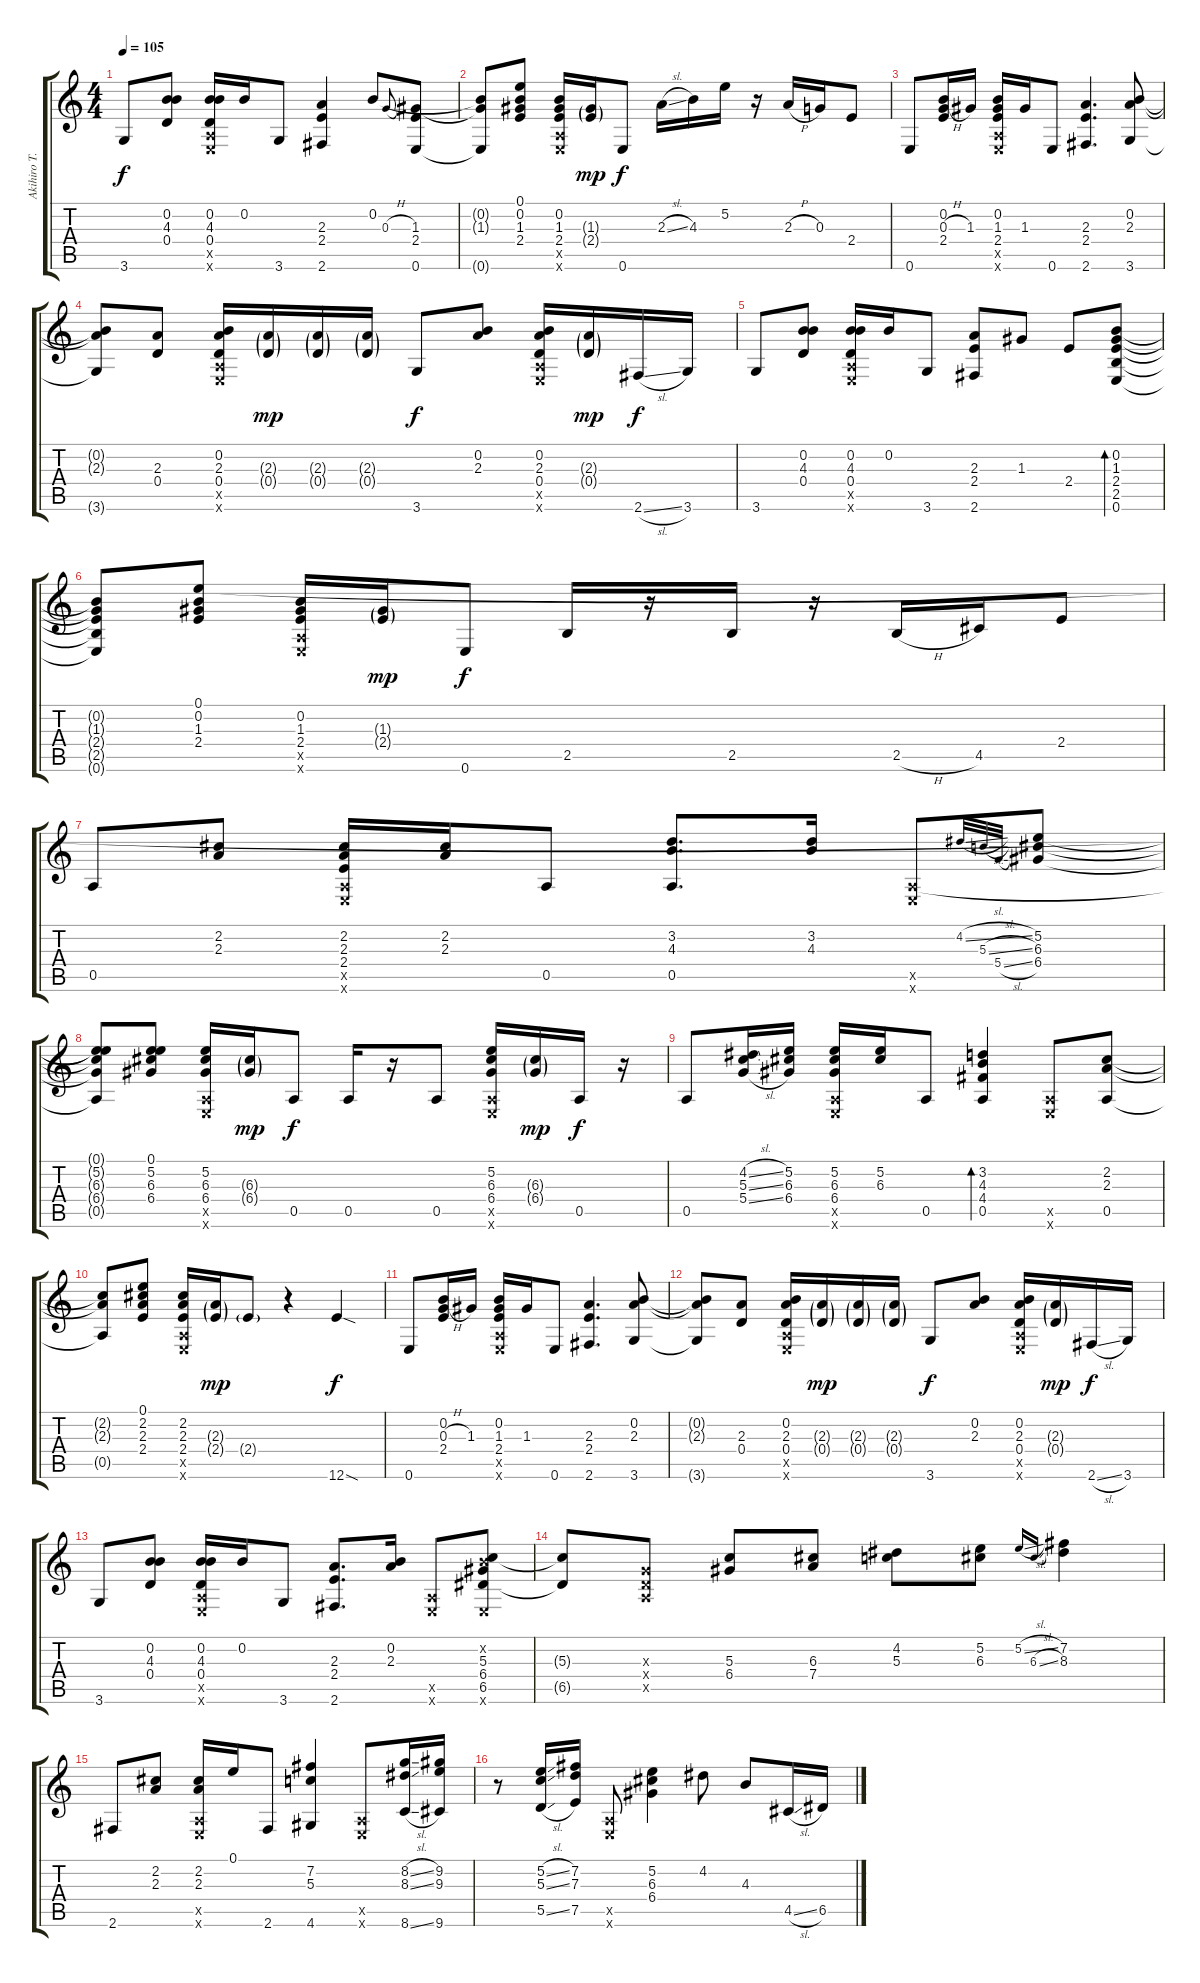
\track ("Akihiro T." "Akihiro T.") {instrument acousticguitarsteel}
\staff {score tabs}
\tuning (E4 B3 G3 D3 A2 E2) {hide}
\ts (4 4)
\tempo 105
\clef g2
\ks c
3.6.8{dy f} (0.2 4.3 0.4).8 (0.2 4.3 0.4 0.5{x} 0.6{x}).16 0.2.16 3.6.8 (2.3 2.4 2.6).4 0.2.8 0.3{h}.8{gr onbeat} (1.3 2.4 0.6).8 |
(0.2{t} 1.3{t} 0.6{t}).8 (0.1 0.2 1.3 2.4).8 (0.2 1.3 2.4 0.5{x} 0.6{x}).16 (1.3{g} 2.4{g}).16{dy mp} 0.6.8{dy f} 2.3{sl}.16 4.3.16 5.2.16 r.16 2.3{h}.16 0.3.16 2.4.8 |
0.6.8 (0.2 0.3{h} 2.4).16 1.3.16 (0.2 1.3 2.4 0.5{x} 0.6{x}).16 1.3.16 0.6.8 (2.3 2.4 2.6).4{d} (0.2 2.3 3.6).8 |
(0.2{t} 2.3{t} 3.6{t}).8 (2.3 0.4).8 (0.2 2.3 0.4 0.5{x} 0.6{x}).16 (2.3{g} 0.4{g}).16{dy mp} (2.3{g} 0.4{g}).16 (2.3{g} 0.4{g}).16 3.6.8{dy f} (0.2 2.3).8 (0.2 2.3 0.4 0.5{x} 0.6{x}).16 (2.3{g} 0.4{g}).16{dy mp} 2.6{sl}.16{dy f} 3.6.16 |
3.6.8 (0.2 4.3 0.4).8 (0.2 4.3 0.4 0.5{x} 0.6{x}).16 0.2.16 3.6.8 (2.3 2.4 2.6).8 1.3.8 2.4.8 (0.2 1.3 2.4 2.5 0.6).8{bd 60} |
(0.2{t} 1.3{t} 2.4{t} 2.5{t} 0.6{t}).8 (0.1 0.2 1.3 2.4).8 (0.2 1.3 2.4 0.5{x} 0.6{x}).16 (1.3{g} 2.4{g}).16{dy mp} 0.6.8{dy f} 2.5.16 r.16 2.5.16 r.16 2.5{h}.16 4.5.16 2.4.8 |
0.5.8 (2.2 2.3).8 (2.2 2.3 2.4 0.5{x} 0.6{x}).16 (2.2 2.3).16 0.5.8 (3.2 4.3 0.5).8{d} (3.2 4.3).16 (0.5{x} 0.6{x}).8 4.2{sl}.32{gr onbeat} 5.3{sl}.32{gr onbeat} 5.4{sl}.32{gr onbeat} (5.2 6.3 6.4).8 |
(0.1{t} 5.2{t} 6.3{t} 6.4{t} 0.5{t}).8 (0.1 5.2 6.3 6.4).8 (5.2 6.3 6.4 0.5{x} 0.6{x}).16 (6.3{g} 6.4{g}).16{dy mp} 0.5.8{dy f} 0.5.16 r.16 0.5.8 (5.2 6.3 6.4 0.5{x} 0.6{x}).16 (6.3{g} 6.4{g}).16{dy mp} 0.5.16{dy f} r.16 |
0.5.8 (4.2{sl} 5.3{sl} 5.4{sl}).16 (5.2 6.3 6.4).16 (5.2 6.3 6.4 0.5{x} 0.6{x}).16 (5.2 6.3).16 0.5.8 (3.2 4.3 4.4 0.5).4{bd 60} (0.5{x} 0.6{x}).8 (2.2 2.3 0.5).8 |
(2.2{t} 2.3{t} 0.5{t}).8 (0.1 2.2 2.3 2.4).8 (2.2 2.3 2.4 0.5{x} 0.6{x}).16 (2.3{g} 2.4{g}).16{dy mp} 2.4{g}.8 r.4 12.6{sod}.4{dy f} |
0.6.8 (0.2 0.3{h} 2.4).16 1.3.16 (0.2 1.3 2.4 0.5{x} 0.6{x}).16 1.3.16 0.6.8 (2.3 2.4 2.6).4{d} (0.2 2.3 3.6).8 |
(0.2{t} 2.3{t} 3.6{t}).8 (2.3 0.4).8 (0.2 2.3 0.4 0.5{x} 0.6{x}).16 (2.3{g} 0.4{g}).16{dy mp} (2.3{g} 0.4{g}).16 (2.3{g} 0.4{g}).16 3.6.8{dy f} (0.2 2.3).8 (0.2 2.3 0.4 0.5{x} 0.6{x}).16 (2.3{g} 0.4{g}).16{dy mp} 2.6{sl}.16{dy f} 3.6.16 |
3.6.8 (0.2 4.3 0.4).8 (0.2 4.3 0.4 0.5{x} 0.6{x}).16 0.2.16 3.6.8 (2.3 2.4 2.6).8{d} (0.2 2.3).16 (0.5{x} 0.6{x}).8 (0.2{x} 5.3 6.4 6.5 0.6{x}).8 |
(5.3{t} 6.5{t}).8 (0.3{x} 0.4{x} 0.5{x}).8 (5.3 6.4).8 (6.3 7.4).8 (4.2 5.3).8 (5.2 6.3).8 5.2{sl}.16{gr onbeat} 6.3{sl}.16{gr onbeat} (7.2 8.3).4 |
2.6.8 (2.2 2.3).8 (2.2 2.3 0.5{x} 0.6{x}).16 0.1.16 2.6.8 (7.2 5.3 4.6).4 (0.5{x} 0.6{x}).8 (8.2{sl} 8.3{sl} 8.6{sl}).16 (9.2 9.3 9.6).16 |
r.8 (5.2{sl} 5.3{sl} 5.5{sl}).16 (7.2 7.3 7.5).16 (0.5{x} 0.6{x}).8 (5.2 6.3 6.4).4 4.2.8 4.3.8 4.5{sl}.16 6.5.16
